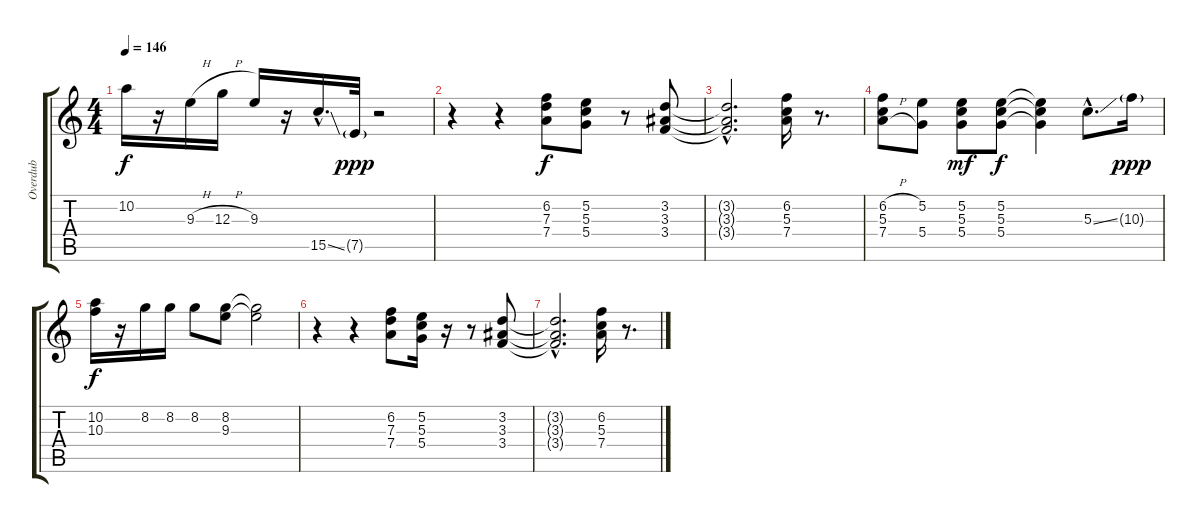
\track ("Overdub" "Overdub") {instrument fretlessbass}
\staff {score tabs}
\tuning (E4 B3 G3 D3 A2 E2) {hide}
\ts (4 4)
\tempo 146
\clef g2
\ks c
10.2.16{dy f} r.16 9.3{h}.16 12.3{h}.16 9.3.16 r.16 15.5{ss hac}.16{d} 7.5{g}.32{dy ppp} r.2 |
r.4 r.4 (6.2 7.3 7.4).8{dy f} (5.2 5.3 5.4).8 r.8 (3.2 3.3 3.4).8 |
(3.2{hac t} 3.3{hac t} 3.4{hac t}).2{d} (6.2 5.3 7.4).16 r.8{d} |
(6.2{h} 5.3 7.4{h}).8 (5.2 5.4).8 (5.2 5.3 5.4).8{dy mf} (5.2 5.3 5.4).8{dy f} (5.2{t} 5.3{t} 5.4{t}).4 5.3{ss hac}.8{d} 10.3{g}.16{dy ppp} |
(10.2 10.3).16{dy f} r.16 8.2.16 8.2.16 8.2.8 (8.2 9.3).8 (8.2{t} 9.3{t}).2 |
r.4 r.4 (6.2 7.3 7.4).8 (5.2 5.3 5.4).16 r.16 r.8 (3.2 3.3 3.4).8 |
(3.2{hac t} 3.3{hac t} 3.4{hac t}).2{d} (6.2 5.3 7.4).16 r.8{d}
